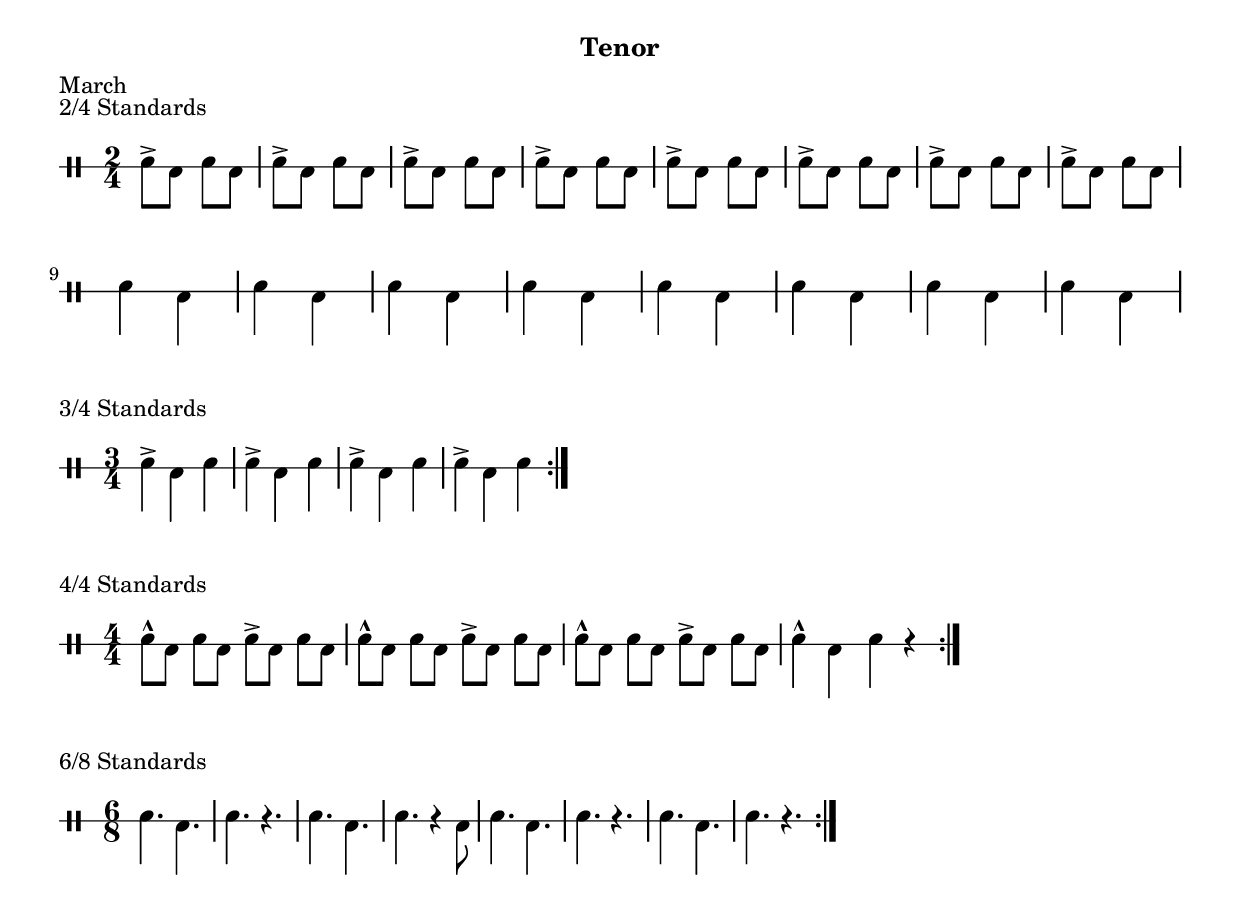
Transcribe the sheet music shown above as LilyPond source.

\version "2.18.2"

\include "lilydrum.ly"

\header {
	meter = "March"
	instrument = "Tenor"
}

\markup "2/4 Standards"
\score {
	\drums {
		\time 2/4
		\repeat unfold 8 { d8-> g8  d8 g8 }
		\break
		\repeat unfold 8 { d4 g4}
	}

	\header {
		title = "2/4 Standards"
	}
}

\markup "3/4 Standards"
\score {
	\drums {
		\time 3/4

		\repeat volta 2 {
			\repeat unfold 4 { d4-> g4  d4 }
		}
	}

	\header {
		title = "3/4 Standards"
	}
}

\markup "4/4 Standards"
\score {
	\drums {
		\time 4/4

		\repeat volta 2 {
			\repeat unfold 3 { d8[-^ g8] 	d8[ g8]		d8[-> g8]  d8[ g8] }
			d4-^ g4 d4 r4 |
		}
	}

	\header {
		title = "4/4 Standards"
	}
}

\markup "6/8 Standards"
\score {
	\drums {
		\time 6/8

        % Part 1
		\repeat volta 2 {
			d4. g4. |
			d4. r4. |
			d4. g4. |
			d4. r4 g8 |
			d4. g4. |
			d4. r4. |
			d4. g4. |
			d4. r4. |

		}
	}

	\header {
		title = "6/8 Standards"
	}
}